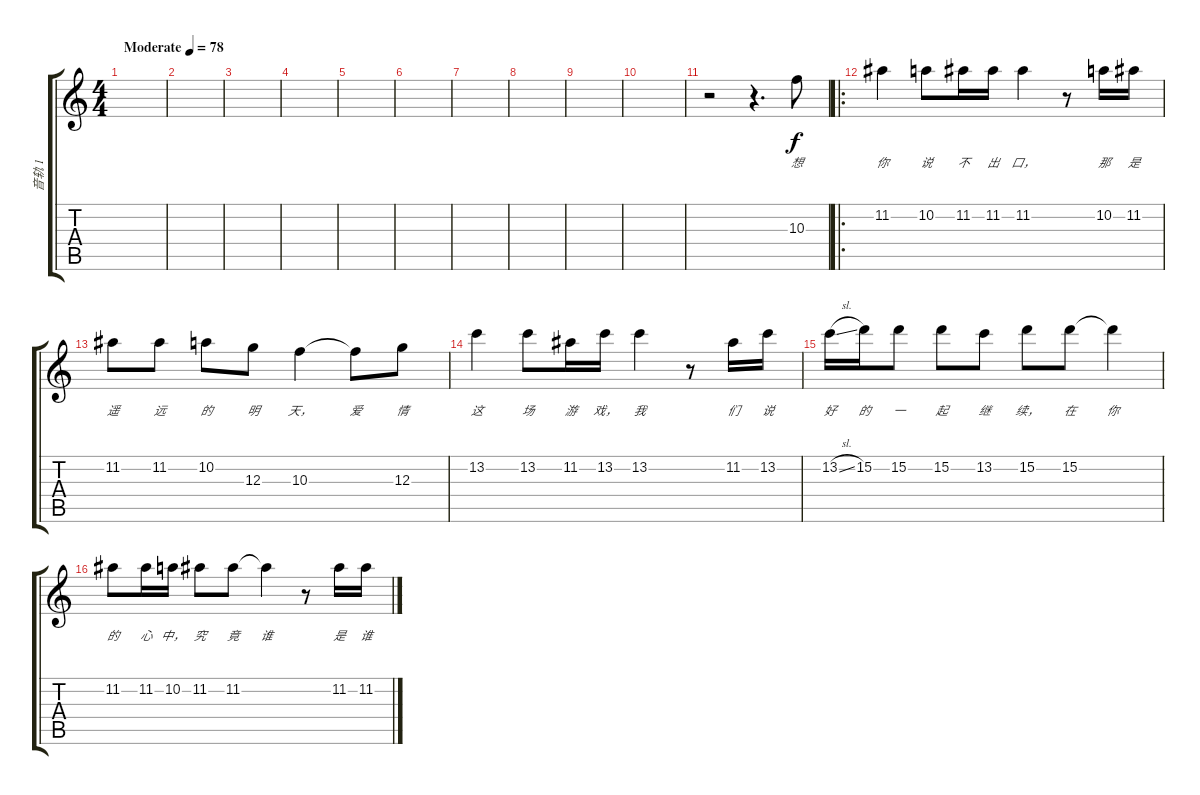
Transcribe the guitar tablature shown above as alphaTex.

\track ("音轨 1" "音轨 1") {instrument acousticguitarsteel}
\staff {score tabs}
\tuning (E4 B3 G3 D3 A2 E2) {hide}
\ts (4 4)
\tempo (78 "Moderate")
\clef g2
\ks c
|
|
|
|
|
|
|
|
|
|
r.2 r.4{d} 10.3.8{lyrics (0 "想") lyrics (1 "") lyrics (2 "") lyrics (3 "") lyrics (4 "")} |
\ro
11.2.4{lyrics (0 "你") lyrics (1 "") lyrics (2 "") lyrics (3 "") lyrics (4 "")} 10.2.8{lyrics (0 "说") lyrics (1 "") lyrics (2 "") lyrics (3 "") lyrics (4 "")} 11.2.16{lyrics (0 "不") lyrics (1 "") lyrics (2 "") lyrics (3 "") lyrics (4 "")} 11.2.16{lyrics (0 "出") lyrics (1 "") lyrics (2 "") lyrics (3 "") lyrics (4 "")} 11.2.4{lyrics (0 "口，") lyrics (1 "") lyrics (2 "") lyrics (3 "") lyrics (4 "")} r.8 10.2.16{lyrics (0 "那") lyrics (1 "") lyrics (2 "") lyrics (3 "") lyrics (4 "")} 11.2.16{lyrics (0 "是") lyrics (1 "") lyrics (2 "") lyrics (3 "") lyrics (4 "")} |
11.2.8{lyrics (0 "遥") lyrics (1 "") lyrics (2 "") lyrics (3 "") lyrics (4 "")} 11.2.8{lyrics (0 "远") lyrics (1 "") lyrics (2 "") lyrics (3 "") lyrics (4 "")} 10.2.8{lyrics (0 "的") lyrics (1 "") lyrics (2 "") lyrics (3 "") lyrics (4 "")} 12.3.8{lyrics (0 "明") lyrics (1 "") lyrics (2 "") lyrics (3 "") lyrics (4 "")} 10.3.4{lyrics (0 "天，") lyrics (1 "") lyrics (2 "") lyrics (3 "") lyrics (4 "")} 10.3{t}.8{lyrics (0 "爱") lyrics (1 "") lyrics (2 "") lyrics (3 "") lyrics (4 "")} 12.3.8{lyrics (0 "情") lyrics (1 "") lyrics (2 "") lyrics (3 "") lyrics (4 "")} |
13.2.4{lyrics (0 "这") lyrics (1 "") lyrics (2 "") lyrics (3 "") lyrics (4 "")} 13.2.8{lyrics (0 "场") lyrics (1 "") lyrics (2 "") lyrics (3 "") lyrics (4 "")} 11.2.16{lyrics (0 "游") lyrics (1 "") lyrics (2 "") lyrics (3 "") lyrics (4 "")} 13.2.16{lyrics (0 "戏，") lyrics (1 "") lyrics (2 "") lyrics (3 "") lyrics (4 "")} 13.2.4{lyrics (0 "我") lyrics (1 "") lyrics (2 "") lyrics (3 "") lyrics (4 "")} r.8 11.2.16{lyrics (0 "们") lyrics (1 "") lyrics (2 "") lyrics (3 "") lyrics (4 "")} 13.2.16{lyrics (0 "说") lyrics (1 "") lyrics (2 "") lyrics (3 "") lyrics (4 "")} |
13.2{sl}.16{lyrics (0 "好") lyrics (1 "") lyrics (2 "") lyrics (3 "") lyrics (4 "")} 15.2.16{lyrics (0 "的") lyrics (1 "") lyrics (2 "") lyrics (3 "") lyrics (4 "")} 15.2.8{lyrics (0 "一") lyrics (1 "") lyrics (2 "") lyrics (3 "") lyrics (4 "")} 15.2.8{lyrics (0 "起") lyrics (1 "") lyrics (2 "") lyrics (3 "") lyrics (4 "")} 13.2.8{lyrics (0 "继") lyrics (1 "") lyrics (2 "") lyrics (3 "") lyrics (4 "")} 15.2.8{lyrics (0 "续，") lyrics (1 "") lyrics (2 "") lyrics (3 "") lyrics (4 "")} 15.2.8{lyrics (0 "在") lyrics (1 "") lyrics (2 "") lyrics (3 "") lyrics (4 "")} 15.2{t}.4{lyrics (0 "你") lyrics (1 "") lyrics (2 "") lyrics (3 "") lyrics (4 "")} |
11.2.8{lyrics (0 "的") lyrics (1 "") lyrics (2 "") lyrics (3 "") lyrics (4 "")} 11.2.16{lyrics (0 "心") lyrics (1 "") lyrics (2 "") lyrics (3 "") lyrics (4 "")} 10.2.16{lyrics (0 "中，") lyrics (1 "") lyrics (2 "") lyrics (3 "") lyrics (4 "")} 11.2.8{lyrics (0 "究") lyrics (1 "") lyrics (2 "") lyrics (3 "") lyrics (4 "")} 11.2.8{lyrics (0 "竟") lyrics (1 "") lyrics (2 "") lyrics (3 "") lyrics (4 "")} 11.2{t}.4{lyrics (0 "谁") lyrics (1 "") lyrics (2 "") lyrics (3 "") lyrics (4 "")} r.8 11.2.16{lyrics (0 "是") lyrics (1 "") lyrics (2 "") lyrics (3 "") lyrics (4 "")} 11.2.16{lyrics (0 "谁") lyrics (1 "") lyrics (2 "") lyrics (3 "") lyrics (4 "")}
